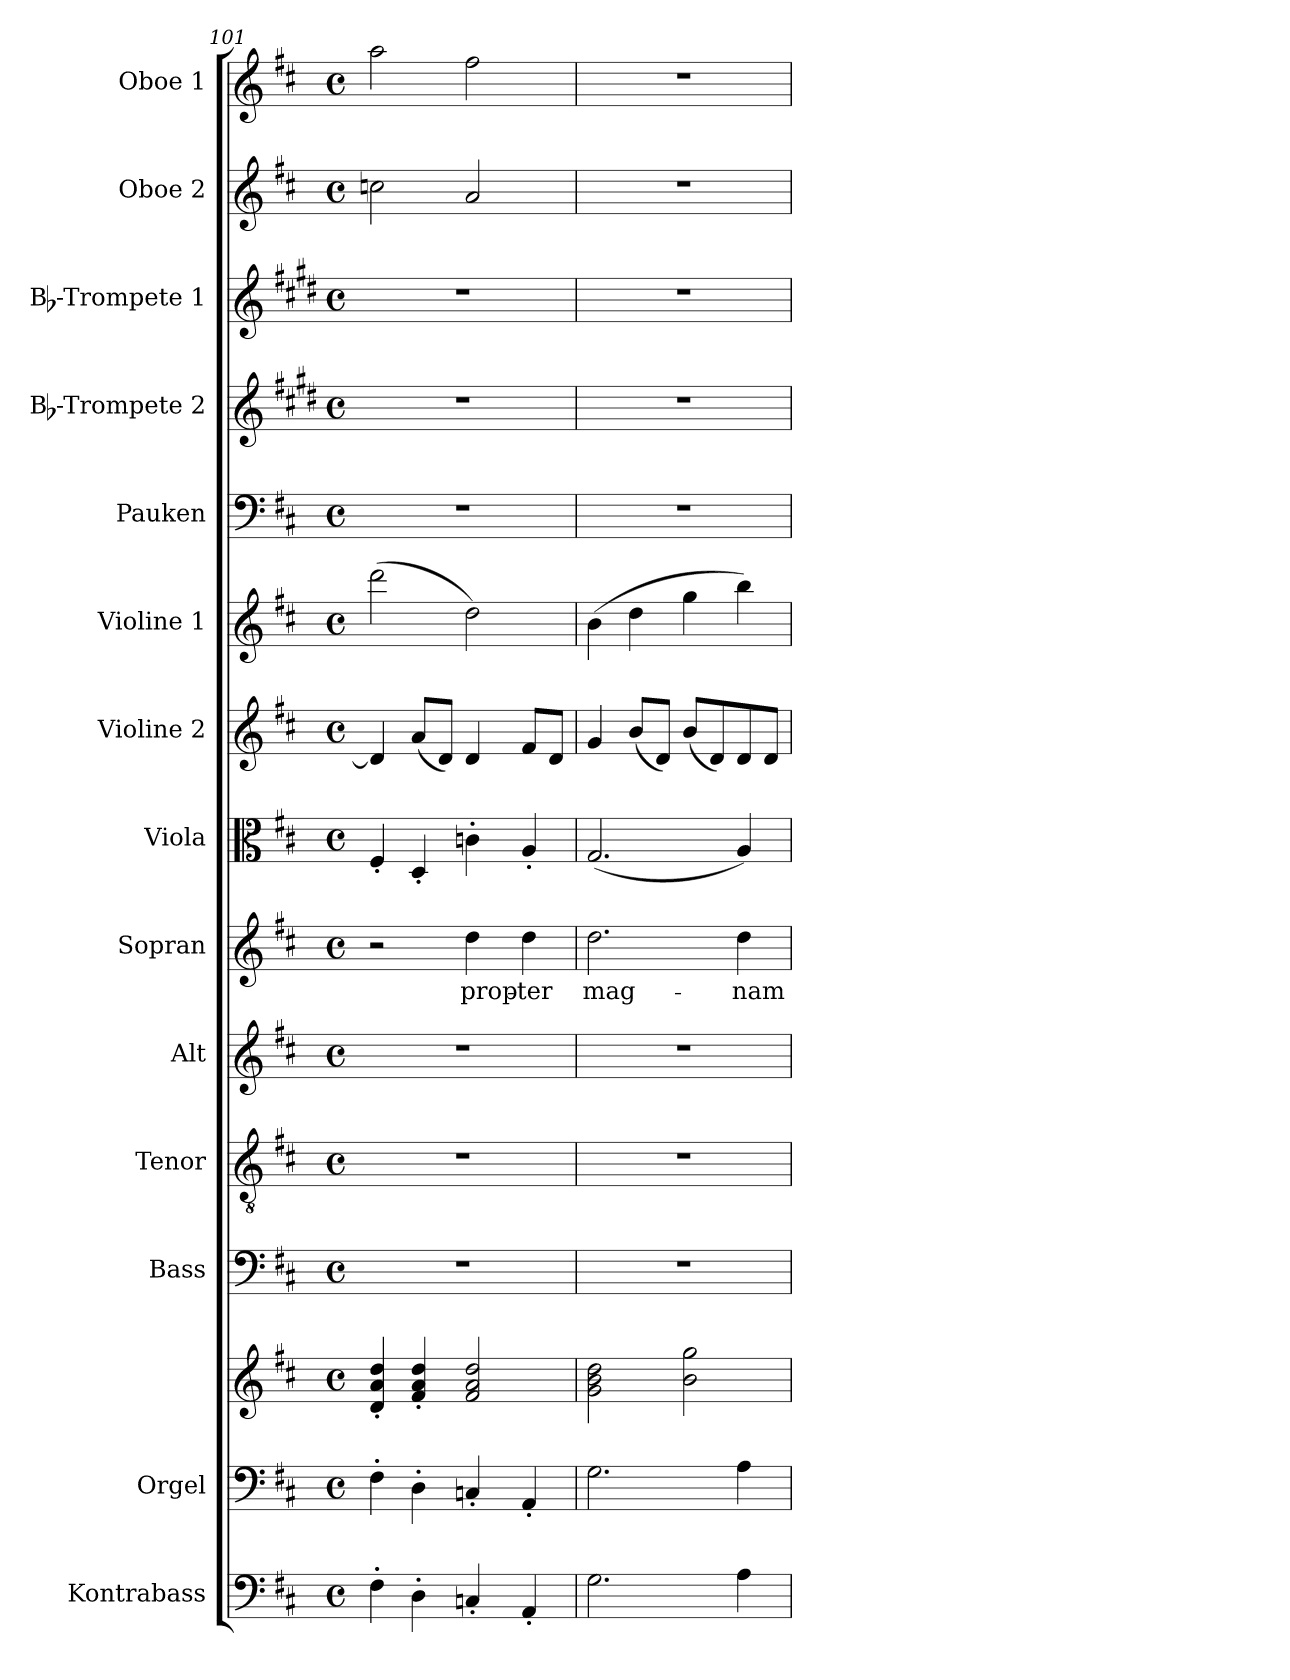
**kern	**kern	**kern	**kern	**kern	**kern	**kern	**text	**kern	**kern	**kern	**kern	**kern	**kern	**kern	**kern
*part14	*part13	*part13	*part12	*part11	*part10	*part9	*part9	*part8	*part7	*part6	*part5	*part4	*part3	*part2	*part1
*staff15	*staff14	*staff13	*staff12	*staff11	*staff10	*staff9	*staff9	*staff8	*staff7	*staff6	*staff5	*staff4	*staff3	*staff2	*staff1
*I"Kontrabass	*I"Orgel	*	*I"Bass	*I"Tenor	*I"Alt	*I"Sopran	*	*I"Viola	*I"Violine 2	*I"Violine 1	*I"Pauken	*I"Bb-Trompete 2	*I"Bb-Trompete 1	*I"Oboe 2	*I"Oboe 1
*I'Kb.	*I'Org.	*	*I'B.	*I'T.	*I'A.	*I'S.	*	*I'Vla.	*I'Vl. 2	*I'Vl. 1	*I'Pk.	*I'Bb Trp. 2	*I'Bb Trp. 1	*I'Ob. 2	*I'Ob. 1
*clefF4	*clefF4	*clefG2	*clefF4	*clefGv2	*clefG2	*clefG2	*	*clefC3	*clefG2	*clefG2	*clefF4	*clefG2	*clefG2	*clefG2	*clefG2
*ITrd7c12	*	*	*	*	*	*	*	*	*	*	*	*ITrd1c2	*ITrd1c2	*	*
*k[f#c#]	*k[f#c#]	*k[f#c#]	*k[f#c#]	*k[f#c#]	*k[f#c#]	*k[f#c#]	*	*k[f#c#]	*k[f#c#]	*k[f#c#]	*k[f#c#]	*k[f#c#]	*k[f#c#]	*k[f#c#]	*k[f#c#]
*D:	*D:	*D:	*D:	*D:	*D:	*D:	*	*D:	*D:	*D:	*D:	*D:	*D:	*D:	*D:
*M4/4	*M4/4	*M4/4	*M4/4	*M4/4	*M4/4	*M4/4	*	*M4/4	*M4/4	*M4/4	*M4/4	*M4/4	*M4/4	*M4/4	*M4/4
*met(c)	*met(c)	*met(c)	*met(c)	*met(c)	*met(c)	*met(c)	*	*met(c)	*met(c)	*met(c)	*met(c)	*met(c)	*met(c)	*met(c)	*met(c)
=101	=101	=101	=101	=101	=101	=101	=101	=101	=101	=101	=101	=101	=101	=101	=101
4FF#'>\	4F#'>\	4d/'< 4a/'< 4dd/'<	1r	1r	1r	2r	.	4F#'</	4d/]	(>2ddd\	1r	1r	1r	2ccn\	2aa\
4DD'>\	4D'>\	4f#/'< 4a/'< 4dd/'<	.	.	.	.	.	4D'</	(<8a/L	.	.	.	.	.	.
.	.	.	.	.	.	.	.	.	8d/J)	.	.	.	.	.	.
!	!	!	!	!	!	!	!LO:LY:b	!	!	!	!	!	!	!	!
4CCn'</	4Cn'</	2f#/ 2a/ 2dd/	.	.	.	4dd\	prop-	4cn'>\	4d/	2dd\)	.	.	.	2a/	2ff#\
!	!	!	!	!	!	!	!LO:LY:b	!	!	!	!	!	!	!	!
4AAA'</	4AA'</	.	.	.	.	4dd\	-ter	4A'</	8f#/L	.	.	.	.	.	.
.	.	.	.	.	.	.	.	.	8d/J	.	.	.	.	.	.
=102	=102	=102	=102	=102	=102	=102	=102	=102	=102	=102	=102	=102	=102	=102	=102
!	!	!	!	!	!	!	!LO:LY:b	!	!	!	!	!	!	!	!
2.GG\	2.G\	2g\ 2b\ 2dd\	1r	1r	1r	2.dd\	mag-	(<2.G/	4g/	(>4b\	1r	1r	1r	1r	1r
.	.	.	.	.	.	.	.	.	(<8b/L	4dd\	.	.	.	.	.
.	.	.	.	.	.	.	.	.	8d/J)	.	.	.	.	.	.
.	.	2b\ 2gg\	.	.	.	.	.	.	(<8b/L	4gg\	.	.	.	.	.
.	.	.	.	.	.	.	.	.	8d/)	.	.	.	.	.	.
!	!	!	!	!	!	!	!LO:LY:b	!	!	!	!	!	!	!	!
4AA\	4A\	.	.	.	.	4dd\	-nam	4A/)	8d/	4bb\)	.	.	.	.	.
.	.	.	.	.	.	.	.	.	8d/J	.	.	.	.	.	.
=	=	=	=	=	=	=	=	=	=	=	=	=	=	=	=
*-	*-	*-	*-	*-	*-	*-	*-	*-	*-	*-	*-	*-	*-	*-	*-
